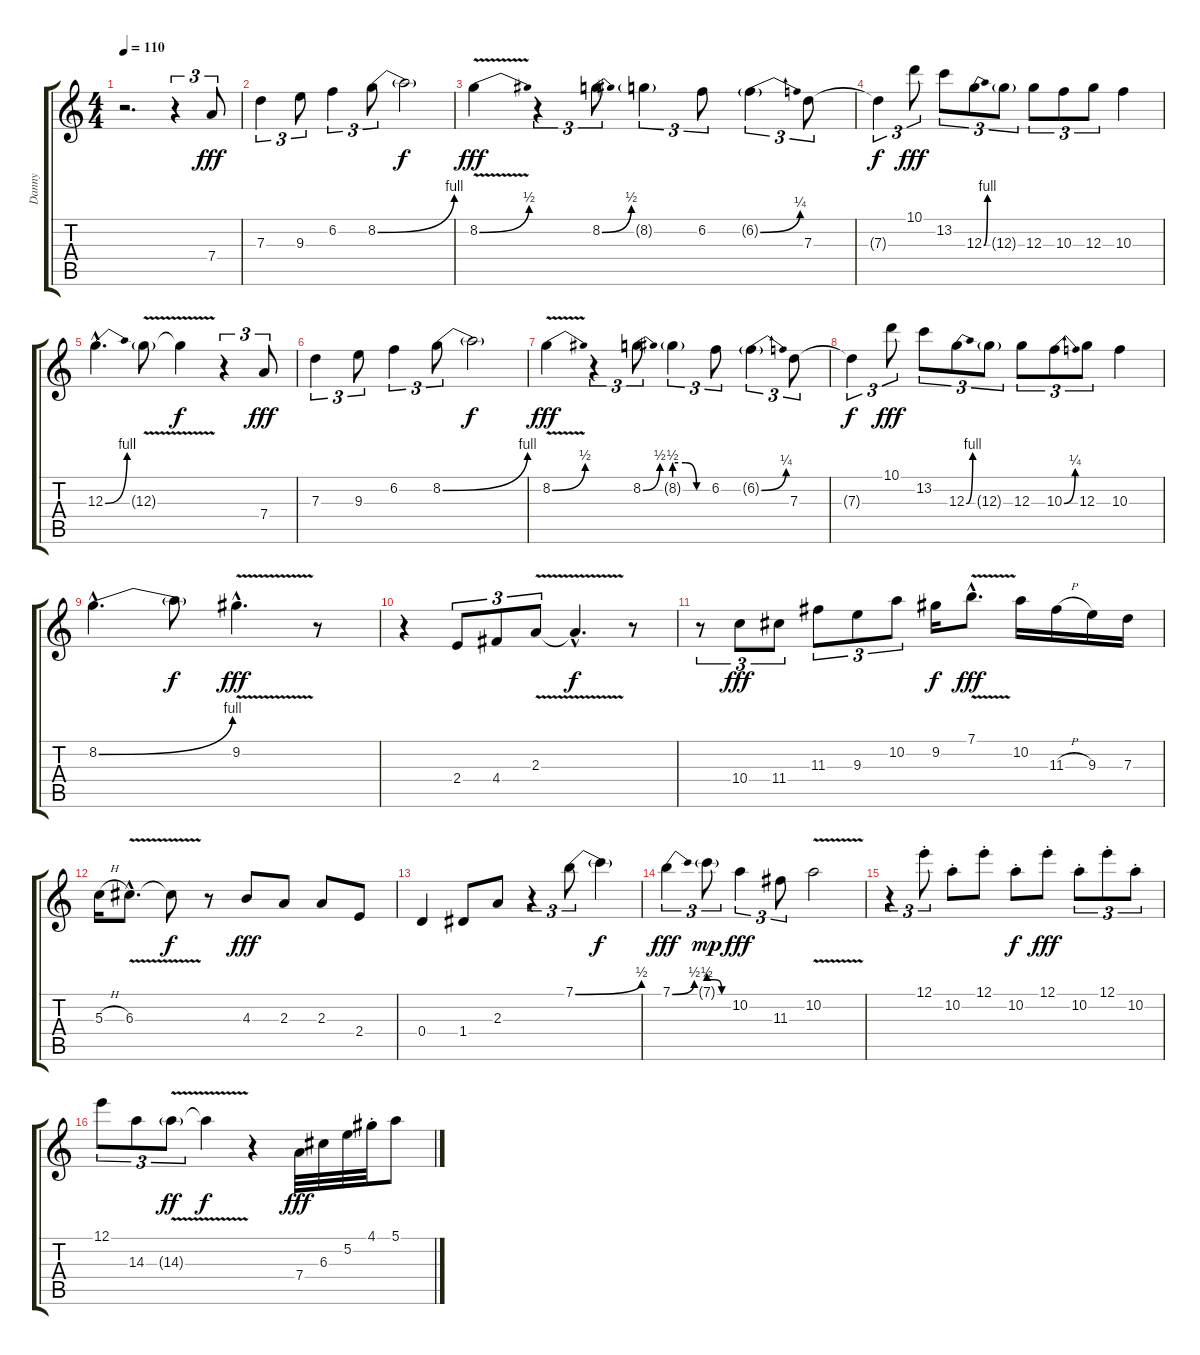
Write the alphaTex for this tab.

\track ("Danny" "Danny") {instrument electricguitarjazz}
\staff {score tabs}
\tuning (E4 B3 G3 D3 A2 E2) {hide}
\ts (4 4)
\tempo 110
\clef g2
\ks c
r.2{d dy fff instrument electricguitarjazz} r.4{tu (3 2)} 7.4.8{tu (3 2)} |
7.3.4{tu (3 2)} 9.3.8{tu (3 2)} 6.2.4{tu (3 2)} 8.2{be (bend 0 0 60 4)}.8{tu (3 2)} 8.2{t}.2{dy f} |
8.2{be (bend 0 0 60 2) v}.4{dy fff} r.4{tu (3 2)} 8.2{be (bend 0 0 60 2)}.8{tu (3 2)} 8.2{g}.4{tu (3 2)} 6.2.8{tu (3 2)} 6.2{be (bend 0 0 60 1) g}.4{tu (3 2)} 7.3.8{tu (3 2)} |
7.3{t}.4{tu (3 2) dy f} 10.1.8{tu (3 2) dy fff} 13.2.8{tu (3 2)} 12.3{be (bend 0 0 60 4)}.8{tu (3 2)} 12.3{g}.8{tu (3 2)} 12.3.8{tu (3 2)} 10.3.8{tu (3 2)} 12.3.8{tu (3 2)} 10.3.4 |
12.3{be (bend 0 0 60 4) hac}.4{d} 12.3{v g}.8 12.3{t}.4{dy f} r.4{tu (3 2)} 7.4.8{tu (3 2) dy fff} |
7.3.4{tu (3 2)} 9.3.8{tu (3 2)} 6.2.4{tu (3 2)} 8.2{be (bend 0 0 60 4)}.8{tu (3 2)} 8.2{t}.2{dy f} |
8.2{be (bend 0 0 60 2) v}.4{dy fff} r.4{tu (3 2)} 8.2{be (bend 0 0 60 2)}.8{tu (3 2)} 8.2{be (custom 0 2 20 2 40 0 60 0) g}.4{tu (3 2)} 6.2.8{tu (3 2)} 6.2{be (bend 0 0 60 1) g}.4{tu (3 2)} 7.3.8{tu (3 2)} |
7.3{t}.4{tu (3 2) dy f} 10.1.8{tu (3 2) dy fff} 13.2.8{tu (3 2)} 12.3{be (bend 0 0 60 4)}.8{tu (3 2)} 12.3{g}.8{tu (3 2)} 12.3.8{tu (3 2)} 10.3{be (bend 0 0 60 1)}.8{tu (3 2)} 12.3.8{tu (3 2)} 10.3.4 |
8.2{be (bend 0 0 60 4) hac}.4{d} 8.2{t}.8{dy f} 9.2{v hac}.4{d dy fff} r.8 |
r.4 2.4.8{tu (3 2)} 4.4.8{tu (3 2)} 2.3{v}.8{tu (3 2)} 2.3{hac t}.4{d dy f} r.8 |
r.8{tu (3 2)} 10.4.8{tu (3 2) dy fff} 11.4.8{tu (3 2)} 11.3.8{tu (3 2)} 9.3.8{tu (3 2)} 10.2.8{tu (3 2)} 9.2.16{dy f} 7.1{v hac}.8{d dy fff} 10.2.16 11.3{h}.16 9.3.16 7.3.16 |
5.3{h}.16 6.3{v hac}.8{d} 6.3{t}.8{dy f} r.8 4.3.8{dy fff} 2.3.8 2.3.8 2.4.8 |
0.4.4 1.4.8 2.3.8 r.4{tu (3 2)} 7.1{be (bend 0 0 60 2)}.8{tu (3 2)} 7.1{t}.4{dy f} |
7.1{be (bend 0 0 60 2)}.4{tu (3 2) dy fff} 7.1{be (custom 0 2 20 2 40 0 60 0) g}.8{tu (3 2) dy mp} 10.2.4{tu (3 2) dy fff} 11.3.8{tu (3 2)} 10.2{v}.2 |
r.4{tu (3 2)} 12.1{st}.8{tu (3 2)} 10.2{st}.8 12.1{st}.8 10.2{st}.8{dy f} 12.1{st}.8{dy fff} 10.2{st}.8{tu (3 2)} 12.1{st}.8{tu (3 2)} 10.2{st}.8{tu (3 2)} |
12.1.8{tu (3 2)} 14.3.8{tu (3 2)} 14.3{v g}.8{tu (3 2) dy ff} 14.3{t}.4{dy f} r.4 7.4.32{dy fff} 6.3.32 5.2.32 4.1{st}.32 5.1.8
